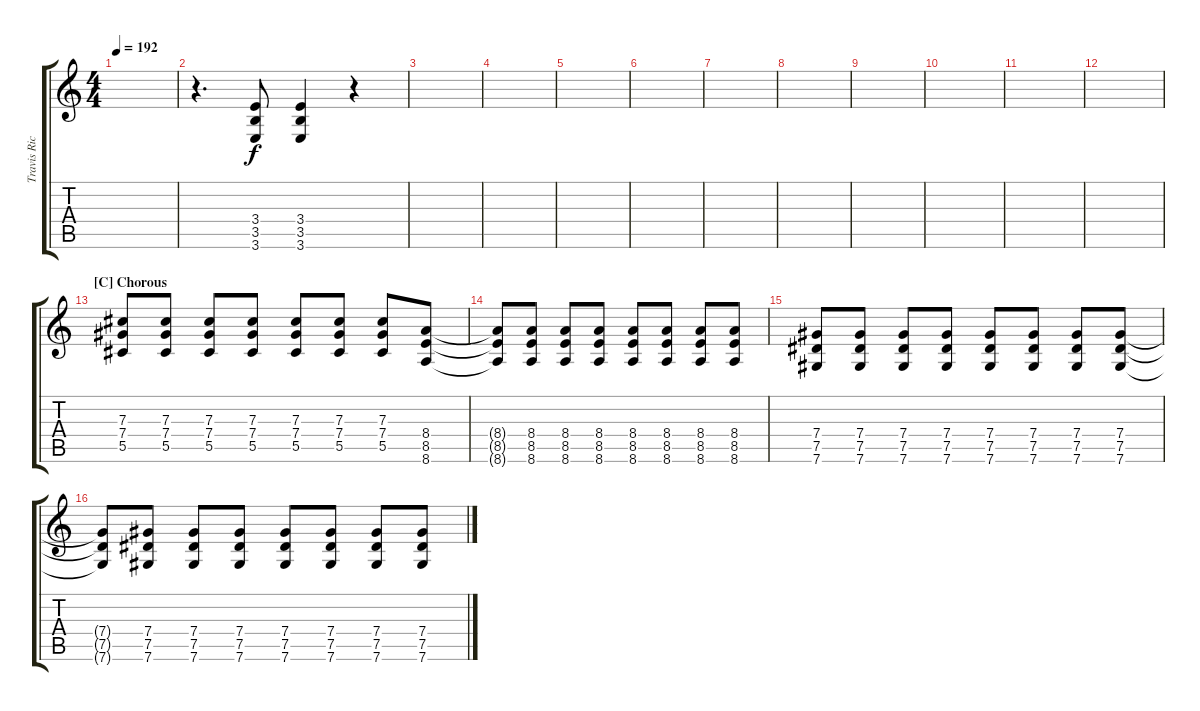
\track ("Travis Richter" "Travis Ric") {instrument distortionguitar}
\staff {score tabs}
\tuning (Eb4 Bb3 Gb3 Db3 Ab2 Db2) {hide}
\ts (4 4)
\tempo 192
\clef g2
\ks c
|
r.4{d} (3.4 3.5 3.6).8 (3.4 3.5 3.6).4 r.4 |
|
|
|
|
|
|
|
|
|
|
\section ("" "[C] Chorous")
(7.3 7.4 5.5).8 (7.3 7.4 5.5).8 (7.3 7.4 5.5).8 (7.3 7.4 5.5).8 (7.3 7.4 5.5).8 (7.3 7.4 5.5).8 (7.3 7.4 5.5).8 (8.4 8.5 8.6).8 |
(8.4{t} 8.5{t} 8.6{t}).8 (8.4 8.5 8.6).8 (8.4 8.5 8.6).8 (8.4 8.5 8.6).8 (8.4 8.5 8.6).8 (8.4 8.5 8.6).8 (8.4 8.5 8.6).8 (8.4 8.5 8.6).8 |
(7.4 7.5 7.6).8 (7.4 7.5 7.6).8 (7.4 7.5 7.6).8 (7.4 7.5 7.6).8 (7.4 7.5 7.6).8 (7.4 7.5 7.6).8 (7.4 7.5 7.6).8 (7.4 7.5 7.6).8 |
(7.4{t} 7.5{t} 7.6{t}).8 (7.4 7.5 7.6).8 (7.4 7.5 7.6).8 (7.4 7.5 7.6).8 (7.4 7.5 7.6).8 (7.4 7.5 7.6).8 (7.4 7.5 7.6).8 (7.4 7.5 7.6).8
